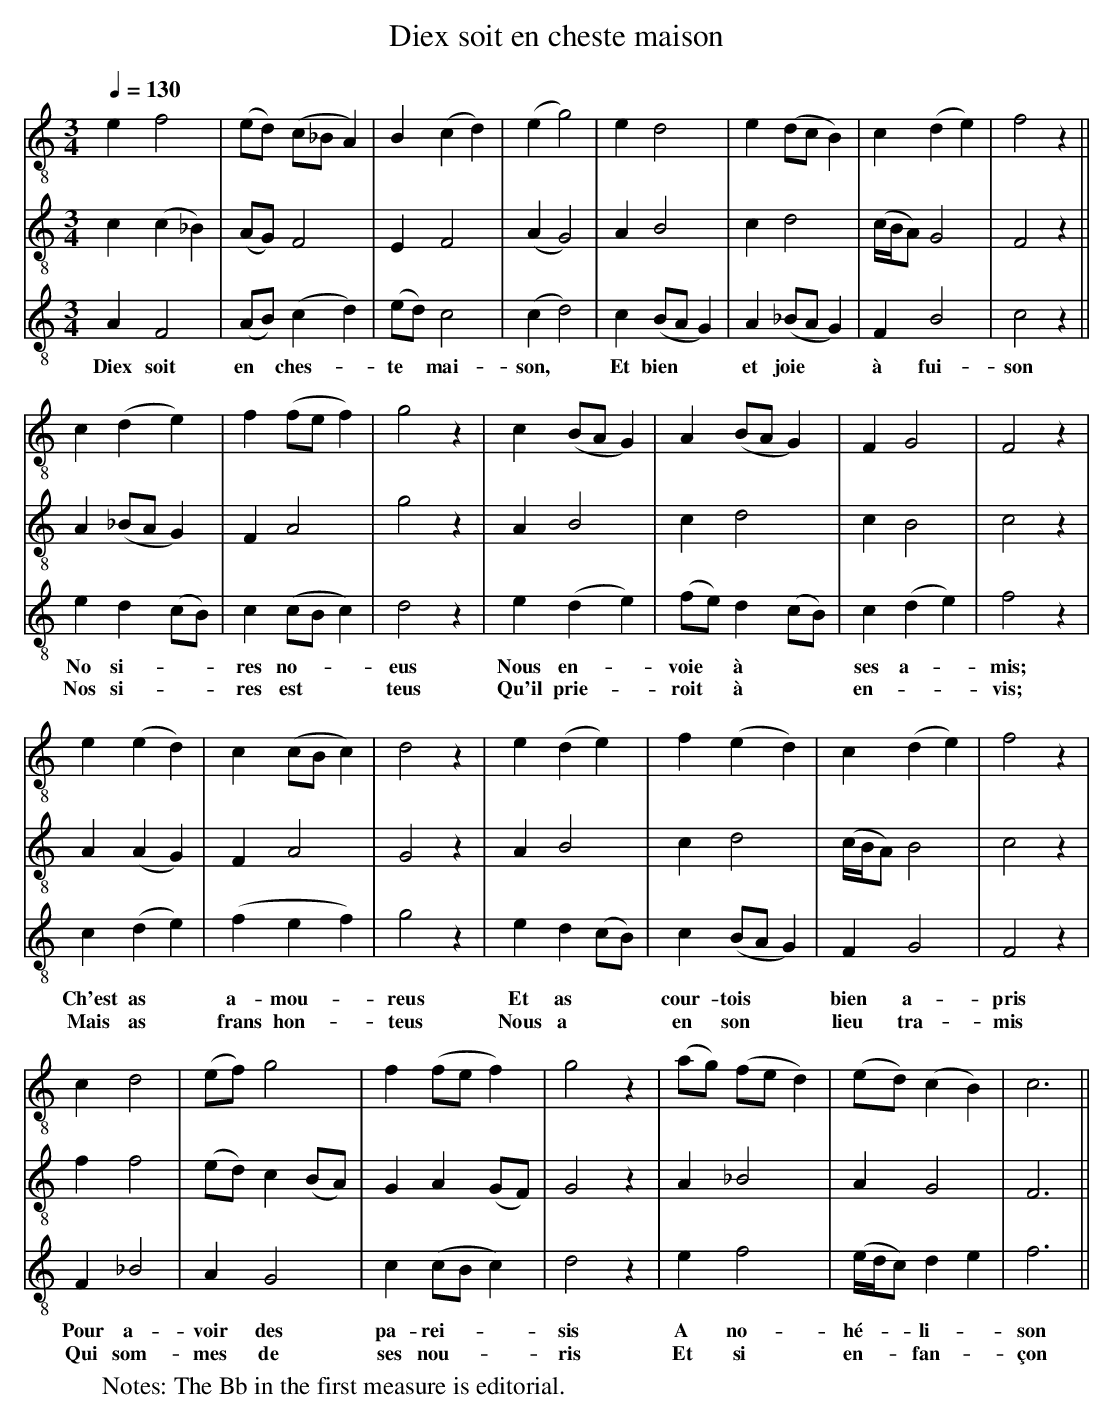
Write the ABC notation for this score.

X:1
T:Diex soit en cheste maison
M:3/4
L:1/4
Q:1/4=130
K:F Lydian
V:1 clef=treble-8 middle=B,
V:2 clef=treble-8 middle=B,
V:3 clef=treble-8 middle=B,
[V:1] E  F2   |(E/D/)   (C/_B,/A,)| B,   (CD) |(E G2) | E  D2       | E   (D/C/B,)  | C          (DE) | F2  z ||
[V:2] C (C_B,)|(A,/G,/)  F,2      | E,    F,2 |(A,G,2)| A, B,2      | C    D2       |(C/4B,/4A,/) G,2 | F,2 z ||
[V:3] A, F,2  |(A,/B,/) (CD)      |(E/D/) C2  |(C D2) | C (B,/A,/G,)| A, (_B,/A,/G,)| F,          B,2 | C2  z ||
w:   Diex soit  en*     ches-*      te*   mai-  son,*   Et bien**     et   joie**     à           fui-  son
[V:1] C   (D     E)    | F (F/E/F) | G2 z | C  (B,/A,/G,)| A,   (B,/A,/G,)| F, G,2 | F,2 z |
[V:2] A, (_B,/A,/G,)   | F, A,2    | G2 z | A,  B,2      | C     D2       | C  B,2 | C2  z |
[V:3] E    D    (C/B,/)| C (C/B,/C)| D2 z | E  (DE)      |(F/E/) D (C/B,/)| C (DE) | F2  z |
w:    No   si-**        res no-**   eus  Nous  en-*       voie* à**       ses a-*   mis;
w:    Nos  si-**        res est**   teus Qu'il  prie-*     roit* à**        en-**    vis;
[V:1]  E  (ED)  | C    (C/B,/C)| D2  z | E (DE)     | F  (ED)      | C          (DE) | F2  z |
[V:2]  A, (A,G,)| F,    A,2    | G,2 z | A, B,2     | C   D2       |(C/4B,/4A,/) B,2 | C2  z |
[V:3]  C  (DE)  |(F     E    F)| G2  z | E  D(C/B,/)| C  (B,/A,/G,)| F,          G,2 | F,2 z |
w:  Ch'est as*    a-    mou-*    reus    Et as**     cour-tois**     bien        a-    pris
w:   Mais  as*    frans hon-*    teus  Nous a**       en  son**      lieu        tra-  mis
[V:1] C   D2  |(E/F/) G2       | F (F/E/ F)     | G2  z |(A/G/) (F/E/D)|(E/D/)    (CB,)| C3  ||
[V:2] F   F2  |(E/D/) C(B,/A,/)| G, A,  (G,/F,/)| G,2 z | A,    _B,2   | A,        G,2 | F,3 ||
[V:3] F, _B,2 | A,    G,2      | C (C/B,/C)     | D2  z | E      F2    |(E/4D/4C/) DE  | F3  ||
w:   Pour a-    voir  des       pa- rei-**        sis     A      no-     hé-**     li-*  son
w:   Qui som-   mes   de        ses nou-**        ris     Et     si      en-**     fan-* çon
W: Notes: The Bb in the first measure is editorial.
